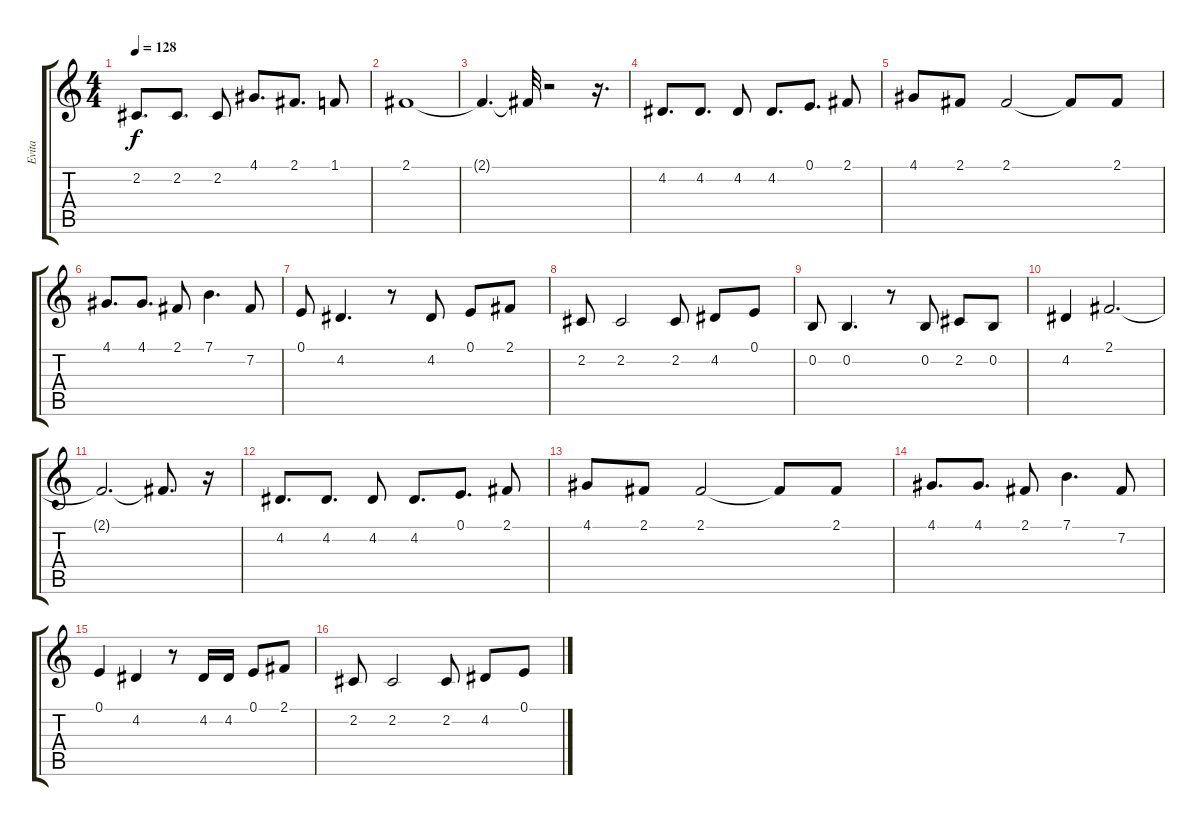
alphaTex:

\track ("Evita" "Evita") {instrument oboe}
\staff {score tabs}
\tuning (E4 B3 G3 D3 A2 E2) {hide}
\ts (4 4)
\tempo 128
\clef g2
\ks c
2.2.8{d dy f} 2.2.8{d} 2.2.8 4.1.8{d} 2.1.8{d} 1.1.8 |
2.1.1 |
2.1{t}.4{d} 2.1{t}.32 r.2 r.16{d} |
4.2.8{d} 4.2.8{d} 4.2.8 4.2.8{d} 0.1.8{d} 2.1.8 |
4.1.8 2.1.8 2.1.2 2.1{t}.8 2.1.8 |
4.1.8{d} 4.1.8{d} 2.1.8 7.1.4{d} 7.2.8 |
0.1.8 4.2.4{d} r.8 4.2.8 0.1.8 2.1.8 |
2.2.8 2.2.2 2.2.8 4.2.8 0.1.8 |
0.2.8 0.2.4{d} r.8 0.2.8 2.2.8 0.2.8 |
4.2.4 2.1.2{d} |
2.1{t}.2{d} 2.1{t}.8{d} r.16 |
4.2.8{d} 4.2.8{d} 4.2.8 4.2.8{d} 0.1.8{d} 2.1.8 |
4.1.8 2.1.8 2.1.2 2.1{t}.8 2.1.8 |
4.1.8{d} 4.1.8{d} 2.1.8 7.1.4{d} 7.2.8 |
0.1.4 4.2.4 r.8 4.2.16 4.2.16 0.1.8 2.1.8 |
2.2.8 2.2.2 2.2.8 4.2.8 0.1.8
